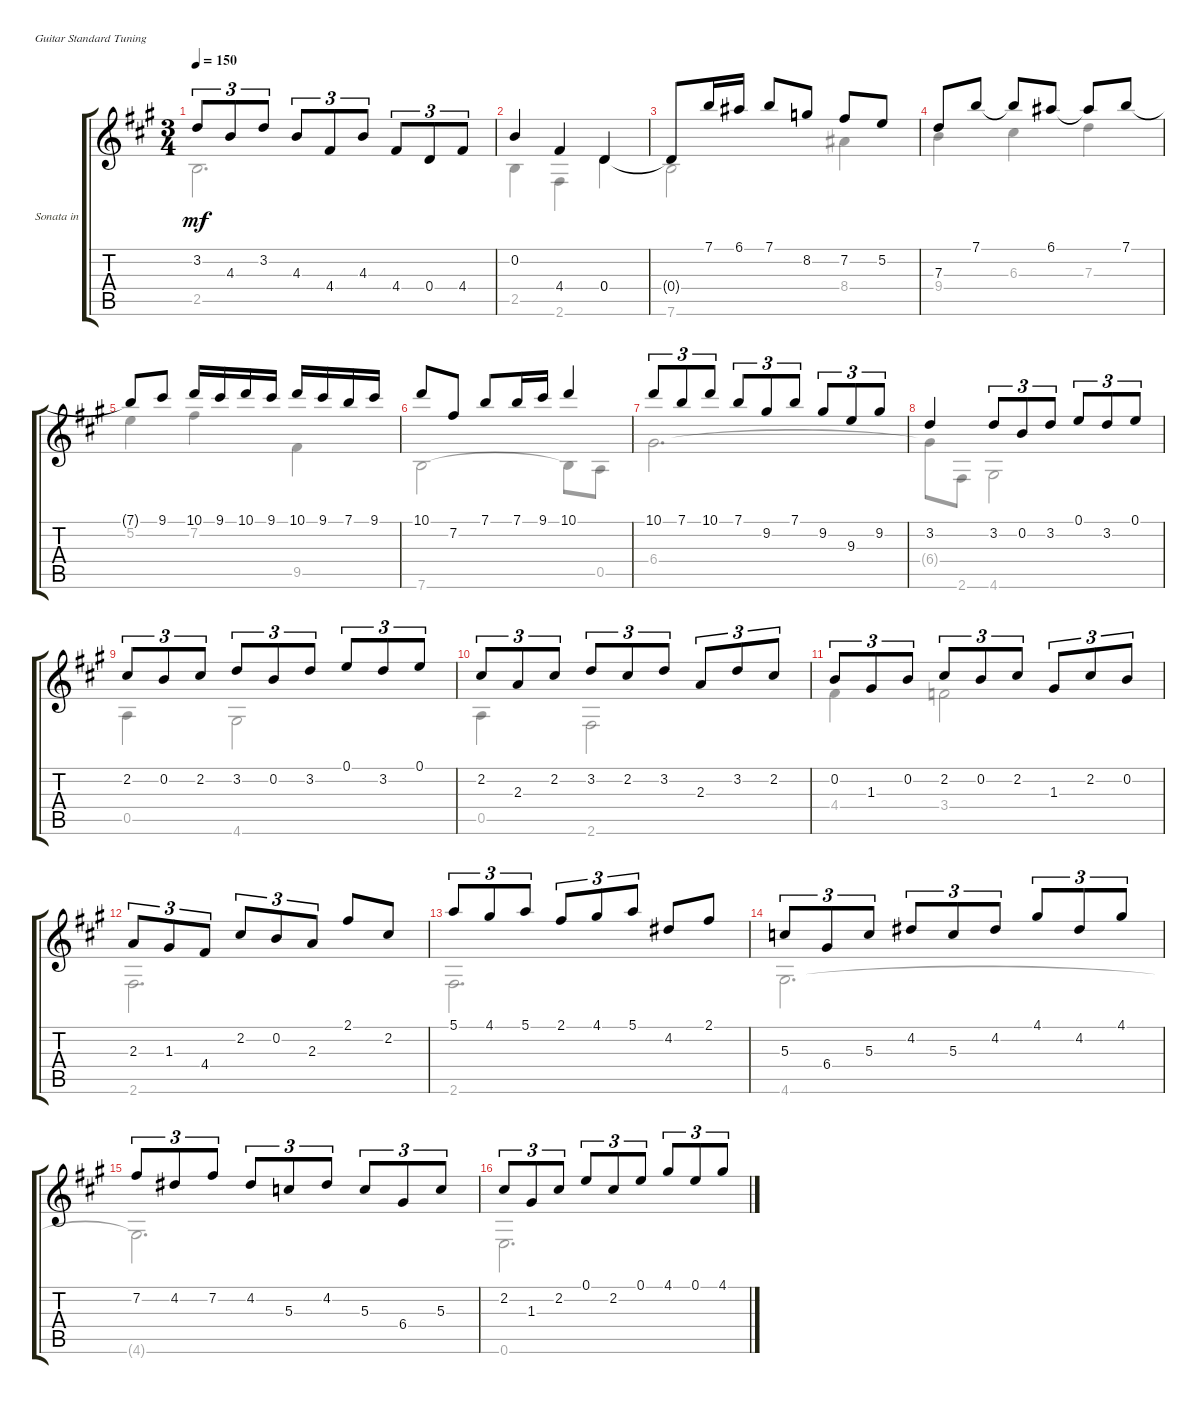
\bracketExtendMode groupsimilarinstruments
\firstSystemTrackNameOrientation horizontal
\otherSystemsTrackNameOrientation horizontal
\track ("Sonata in F# - Presto" "Sonata in ") {instrument acousticguitarnylon}
\staff {score tabs}
\tuning (E4 B3 G3 D3 A2 E2)
\voice
\ts (3 4)
\tempo 150
\clef g2
\ks a
3.2.8{tu (3 2) dy mf} 4.3.8{tu (3 2)} 3.2.8{tu (3 2)} 4.3.8{tu (3 2)} 4.4.8{tu (3 2)} 4.3.8{tu (3 2)} 4.4.8{tu (3 2)} 0.4.8{tu (3 2)} 4.4.8{tu (3 2)} |
0.2.4 4.4.4 0.4.4 |
0.4{t}.8 7.1.16 6.1.16 7.1.8 8.2.8 7.2.8 5.2.8 |
7.3.8 7.1.8 7.1{t}.8 6.1.8 6.1{t}.8 7.1.8 |
7.1{t}.8 9.1.8 10.1.16 9.1.16 10.1.16 9.1.16 10.1.16 9.1.16 7.1.16 9.1.16 |
10.1.8 7.2.8 7.1.8 7.1.16 9.1.16 10.1.4 |
10.1.8{tu (3 2)} 7.1.8{tu (3 2)} 10.1.8{tu (3 2)} 7.1.8{tu (3 2)} 9.2.8{tu (3 2)} 7.1.8{tu (3 2)} 9.2.8{tu (3 2)} 9.3.8{tu (3 2)} 9.2.8{tu (3 2)} |
3.2.4 3.2.8{tu (3 2)} 0.2.8{tu (3 2)} 3.2.8{tu (3 2)} 0.1.8{tu (3 2)} 3.2.8{tu (3 2)} 0.1.8{tu (3 2)} |
2.2.8{tu (3 2)} 0.2.8{tu (3 2)} 2.2.8{tu (3 2)} 3.2.8{tu (3 2)} 0.2.8{tu (3 2)} 3.2.8{tu (3 2)} 0.1.8{tu (3 2)} 3.2.8{tu (3 2)} 0.1.8{tu (3 2)} |
2.2.8{tu (3 2)} 2.3.8{tu (3 2)} 2.2.8{tu (3 2)} 3.2.8{tu (3 2)} 2.2.8{tu (3 2)} 3.2.8{tu (3 2)} 2.3.8{tu (3 2)} 3.2.8{tu (3 2)} 2.2.8{tu (3 2)} |
0.2.8{tu (3 2)} 1.3.8{tu (3 2)} 0.2.8{tu (3 2)} 2.2.8{tu (3 2)} 0.2.8{tu (3 2)} 2.2.8{tu (3 2)} 1.3.8{tu (3 2)} 2.2.8{tu (3 2)} 0.2.8{tu (3 2)} |
2.3.8{tu (3 2)} 1.3.8{tu (3 2)} 4.4.8{tu (3 2)} 2.2.8{tu (3 2)} 0.2.8{tu (3 2)} 2.3.8{tu (3 2)} 2.1.8 2.2.8 |
5.1.8{tu (3 2)} 4.1.8{tu (3 2)} 5.1.8{tu (3 2)} 2.1.8{tu (3 2)} 4.1.8{tu (3 2)} 5.1.8{tu (3 2)} 4.2.8 2.1.8 |
5.3.8{tu (3 2)} 6.4.8{tu (3 2)} 5.3.8{tu (3 2)} 4.2.8{tu (3 2)} 5.3.8{tu (3 2)} 4.2.8{tu (3 2)} 4.1.8{tu (3 2)} 4.2.8{tu (3 2)} 4.1.8{tu (3 2)} |
7.2.8{tu (3 2)} 4.2.8{tu (3 2)} 7.2.8{tu (3 2)} 4.2.8{tu (3 2)} 5.3.8{tu (3 2)} 4.2.8{tu (3 2)} 5.3.8{tu (3 2)} 6.4.8{tu (3 2)} 5.3.8{tu (3 2)} |
2.2.8{tu (3 2)} 1.3.8{tu (3 2)} 2.2.8{tu (3 2)} 0.1.8{tu (3 2)} 2.2.8{tu (3 2)} 0.1.8{tu (3 2)} 4.1.8{tu (3 2)} 0.1.8{tu (3 2)} 4.1.8{tu (3 2)}
\voice
\clef g2
\ottava regular
\simile none
\ks a
2.5{t}.2{d dy mf} |
2.5.4 2.6.4 0.4.4 |
7.6.2 8.4.4 |
9.4.4 6.3.4 7.3.4 |
5.2.4 7.2.4 9.5.4 |
7.6.2 7.6{t}.8 0.5.8 |
6.4.2{d} |
6.4{t}.8 2.6.8 4.6.2 |
0.5.4 4.6.2 |
0.5.4 2.6.2 |
4.4.4 3.4.2 |
2.6.2{d} |
2.6.2{d} |
4.6.2{d} |
4.6{t}.2{d} |
0.6.2{d}
